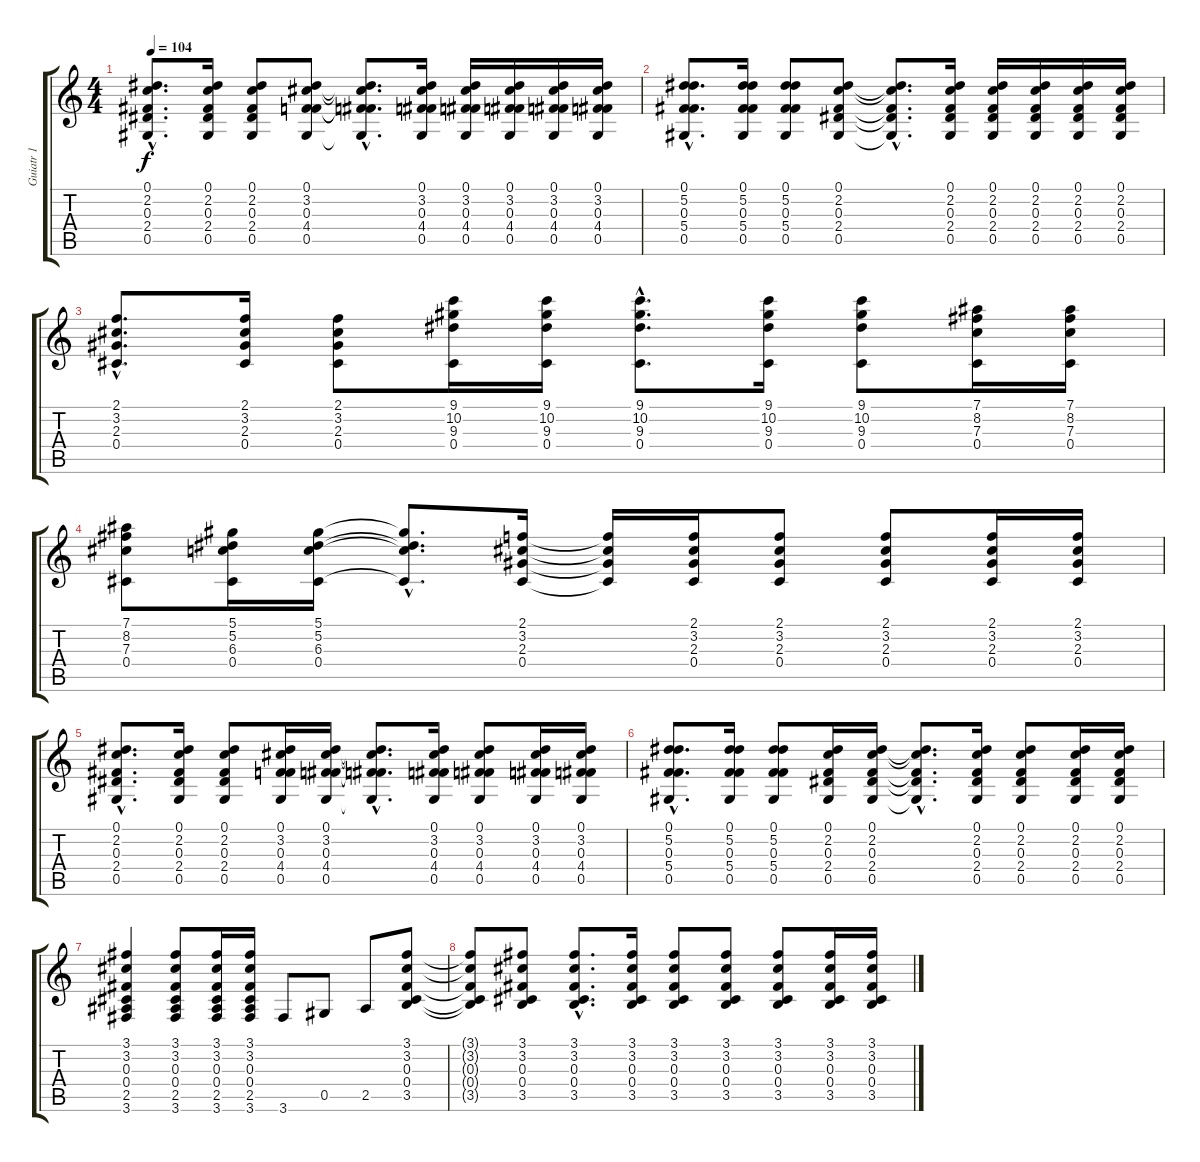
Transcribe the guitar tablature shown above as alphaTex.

\track ("Guiatr 1" "Guiatr 1") {instrument acousticguitarsteel}
\staff {score tabs}
\tuning (Eb4 Bb3 Gb3 Db3 Ab2 Eb2) {hide}
\ts (4 4)
\tempo 104
\clef g2
\ks c
(0.1{hac} 2.2{hac} 0.3{hac} 2.4{hac} 0.5{hac}).8{d dy f} (0.1 2.2 0.3 2.4 0.5).16 (0.1 2.2 0.3 2.4 0.5).8 (0.1 3.2 0.3 4.4 0.5).8 (0.1{hac t} 3.2{hac t} 0.3{hac t} 4.4{hac t} 0.5{hac t}).8{d} (0.1 3.2 0.3 4.4 0.5).16 (0.1 3.2 0.3 4.4 0.5).16 (0.1 3.2 0.3 4.4 0.5).16 (0.1 3.2 0.3 4.4 0.5).16 (0.1 3.2 0.3 4.4 0.5).16 |
(0.1{hac} 5.2{hac} 0.3{hac} 5.4{hac} 0.5{hac}).8{d} (0.1 5.2 0.3 5.4 0.5).16 (0.1 5.2 0.3 5.4 0.5).8 (0.1 2.2 0.3 2.4 0.5).8 (0.1{hac t} 2.2{hac t} 0.3{hac t} 2.4{hac t} 0.5{hac t}).8{d} (0.1 2.2 0.3 2.4 0.5).16 (0.1 2.2 0.3 2.4 0.5).16 (0.1 2.2 0.3 2.4 0.5).16 (0.1 2.2 0.3 2.4 0.5).16 (0.1 2.2 0.3 2.4 0.5).16 |
(2.1{hac} 3.2{hac} 2.3{hac} 0.4{hac}).8{d} (2.1 3.2 2.3 0.4).16 (2.1 3.2 2.3 0.4).8 (9.1 10.2 9.3 0.4).16 (9.1 10.2 9.3 0.4).16 (9.1{hac} 10.2{hac} 9.3{hac} 0.4{hac}).8{d} (9.1 10.2 9.3 0.4).16 (9.1 10.2 9.3 0.4).8 (7.1 8.2 7.3 0.4).16 (7.1 8.2 7.3 0.4).16 |
(7.1 8.2 7.3 0.4).8 (5.1 5.2 6.3 0.4).16 (5.1 5.2 6.3 0.4).16 (5.1{hac t} 5.2{hac t} 6.3{hac t} 0.4{hac t}).8{d} (2.1 3.2 2.3 0.4).16 (2.1{t} 3.2{t} 2.3{t} 0.4{t}).16 (2.1 3.2 2.3 0.4).16 (2.1 3.2 2.3 0.4).8 (2.1 3.2 2.3 0.4).8 (2.1 3.2 2.3 0.4).16 (2.1 3.2 2.3 0.4).16 |
(0.1{hac} 2.2{hac} 0.3{hac} 2.4{hac} 0.5{hac}).8{d} (0.1 2.2 0.3 2.4 0.5).16 (0.1 2.2 0.3 2.4 0.5).8 (0.1 3.2 0.3 4.4 0.5).16 (0.1 3.2 0.3 4.4 0.5).16 (0.1{hac t} 3.2{hac t} 0.3{hac t} 4.4{hac t} 0.5{hac t}).8{d} (0.1 3.2 0.3 4.4 0.5).16 (0.1 3.2 0.3 4.4 0.5).8 (0.1 3.2 0.3 4.4 0.5).16 (0.1 3.2 0.3 4.4 0.5).16 |
(0.1{hac} 5.2{hac} 0.3{hac} 5.4{hac} 0.5{hac}).8{d} (0.1 5.2 0.3 5.4 0.5).16 (0.1 5.2 0.3 5.4 0.5).8 (0.1 2.2 0.3 2.4 0.5).16 (0.1 2.2 0.3 2.4 0.5).16 (0.1{hac t} 2.2{hac t} 0.3{hac t} 2.4{hac t} 0.5{hac t}).8{d} (0.1 2.2 0.3 2.4 0.5).16 (0.1 2.2 0.3 2.4 0.5).8 (0.1 2.2 0.3 2.4 0.5).16 (0.1 2.2 0.3 2.4 0.5).16 |
(3.1 3.2 0.3 0.4 2.5 3.6).4 (3.1 3.2 0.3 0.4 2.5 3.6).8 (3.1 3.2 0.3 0.4 2.5 3.6).16 (3.1 3.2 0.3 0.4 2.5 3.6).16 3.6.8 0.5.8 2.5.8 (3.1 3.2 0.3 0.4 3.5).8 |
(3.1{t} 3.2{t} 0.3{t} 0.4{t} 3.5{t}).8 (3.1 3.2 0.3 0.4 3.5).8 (3.1{hac} 3.2{hac} 0.3{hac} 0.4{hac} 3.5{hac}).8{d} (3.1 3.2 0.3 0.4 3.5).16 (3.1 3.2 0.3 0.4 3.5).8 (3.1 3.2 0.3 0.4 3.5).8 (3.1 3.2 0.3 0.4 3.5).8 (3.1 3.2 0.3 0.4 3.5).16 (3.1 3.2 0.3 0.4 3.5).16
